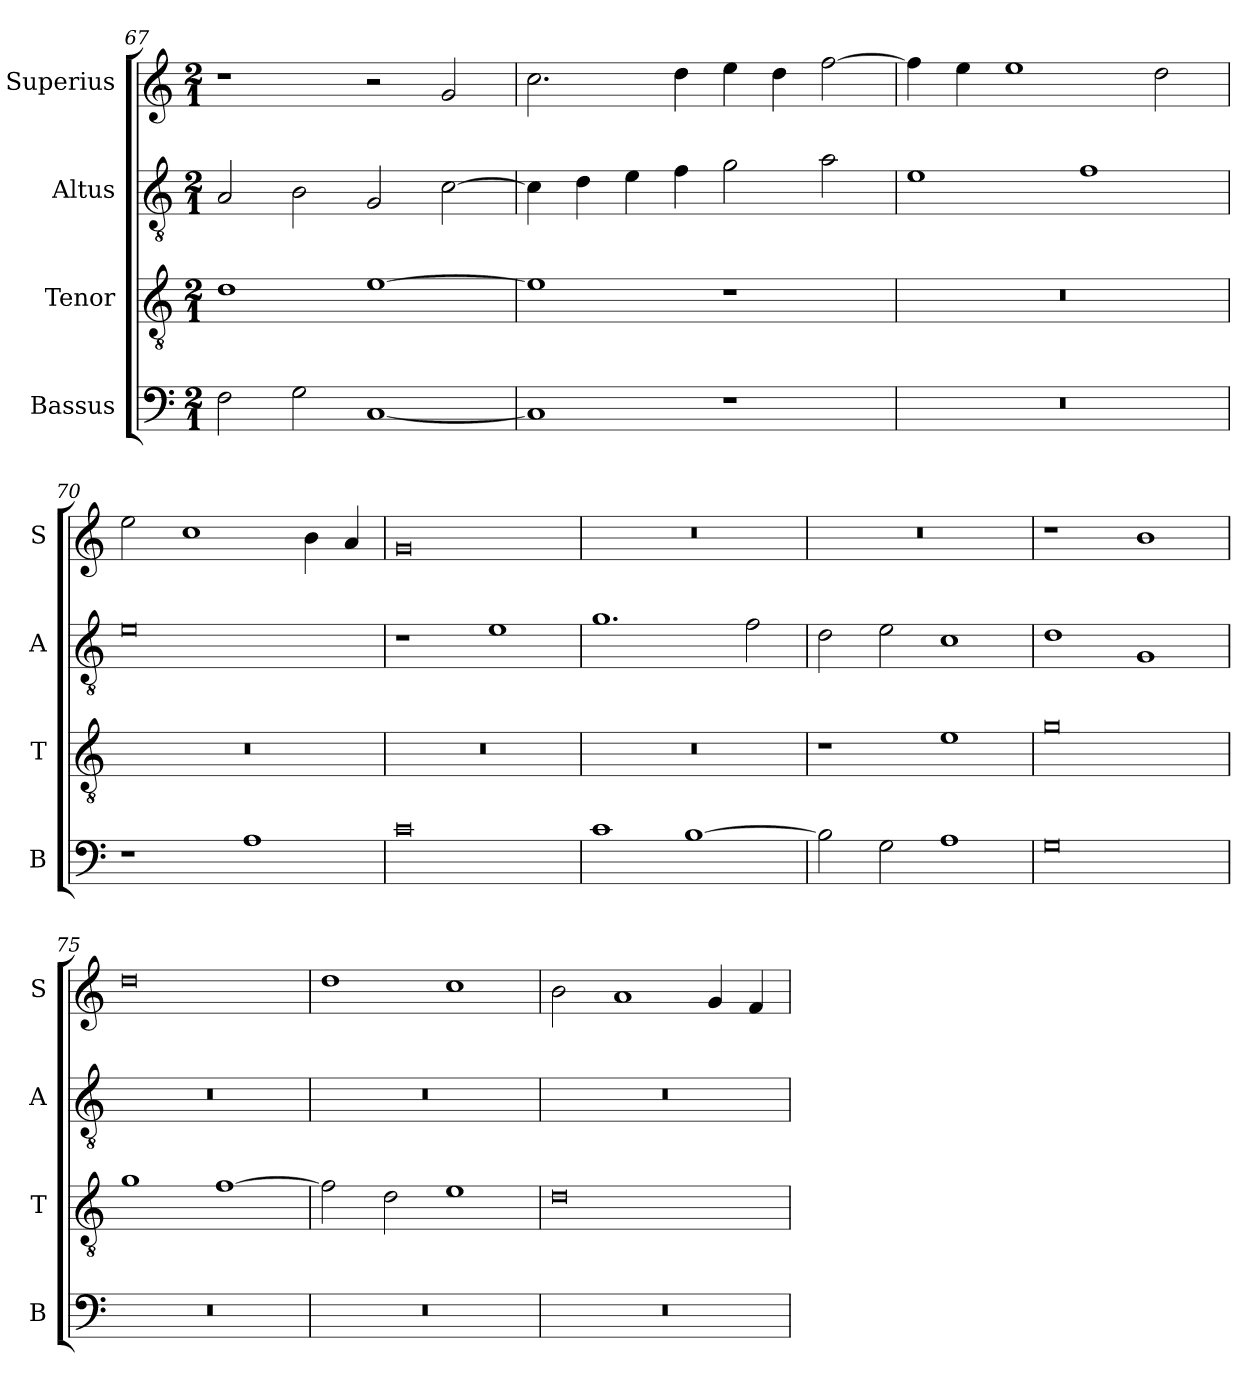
**kern	**kern	**kern	**kern
*part4	*part3	*part2	*part1
*staff4	*staff3	*staff2	*staff1
*I"Bassus	*I"Tenor	*I"Altus	*I"Superius
*I'B	*I'T	*I'A	*I'S
*clefF4	*clefGv2	*clefGv2	*clefG2
*k[]	*k[]	*k[]	*k[]
*M2/1	*M2/1	*M2/1	*M2/1
=67	=67	=67	=67
2F\	1d	2A/	1r
2G\	.	2B\	.
[1C	[1e	2G/	2r
.	.	[2c\	2g/
=68	=68	=68	=68
1C]	1e]	4c\]	2.cc\
.	.	4d\	.
.	.	4e\	.
.	.	4f\	4dd\
1r	1r	2g\	4ee\
.	.	.	4dd\
.	.	2a\	[2ff\
=69	=69	=69	=69
0r	0r	1e	4ff\]
.	.	.	4ee\
.	.	.	1ee
.	.	1f	.
.	.	.	2dd\
=70	=70	=70	=70
1r	0r	0e	2ee\
.	.	.	1cc
1A	.	.	.
.	.	.	4b\
.	.	.	4a/
=71	=71	=71	=71
0c	0r	1r	0g
.	.	1e	.
=72	=72	=72	=72
1c	0r	1.g	0r
[1B	.	.	.
.	.	2f\	.
=73	=73	=73	=73
2B\]	1r	2d\	0r
2G\	.	2e\	.
1A	1e	1c	.
=74	=74	=74	=74
0G	0g	1d	1r
.	.	1G	1b
=75	=75	=75	=75
0r	1g	0r	0dd
.	[1f	.	.
=76	=76	=76	=76
0r	2f\]	0r	1dd
.	2d\	.	.
.	1e	.	1cc
=77	=77	=77	=77
0r	0d	0r	2b\
.	.	.	1a
.	.	.	4g/
.	.	.	4f/
=	=	=	=
*-	*-	*-	*-
